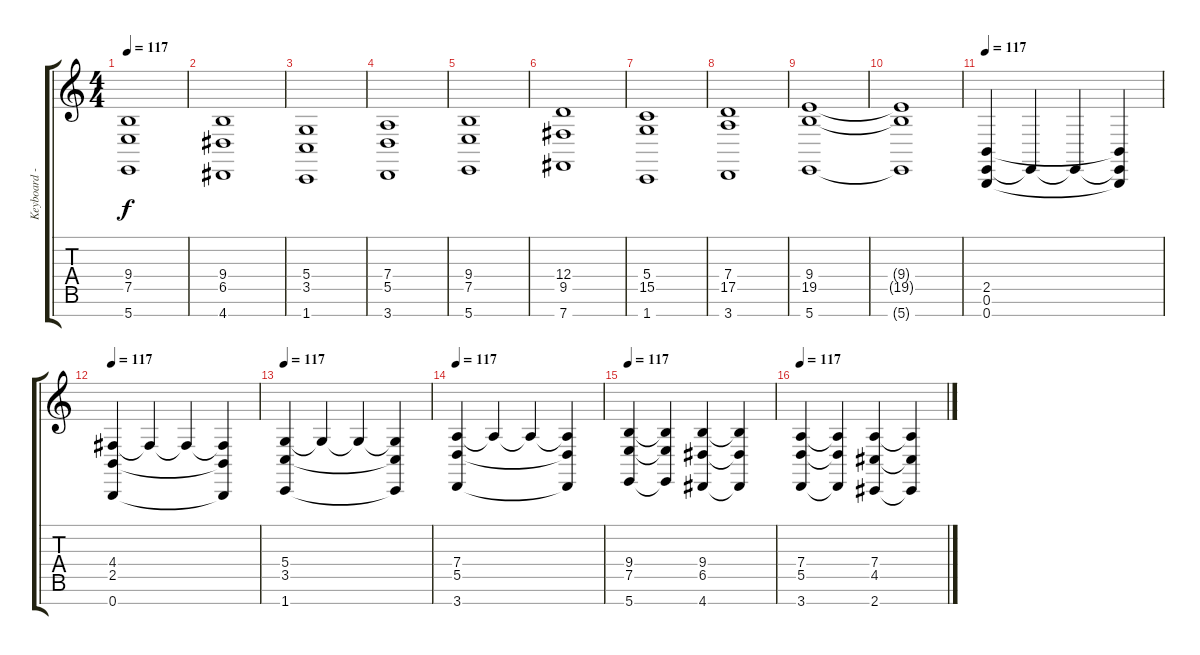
\track ("Keyboard - Recorded" "Keyboard -") {instrument accordion}
\staff {score tabs}
\tuning (E4 B3 G3 D3 A2 E2 B1) {hide}
\ts (4 4)
\tempo 117
\clef g2
\ks c
(9.4 7.5 5.7).1{dy f} |
(9.4 6.5 4.7).1 |
(5.4 3.5 1.7).1 |
(7.4 5.5 3.7).1 |
(9.4 7.5 5.7).1 |
(12.4 9.5 7.7).1 |
(5.4 15.5 1.7).1 |
(7.4 17.5 3.7).1 |
(9.4 19.5 5.7).1 |
(9.4{t} 19.5{t} 5.7{t}).1 |
\tempo 117
(2.5 0.6 0.7).4 0.6{t}.4 0.6{t}.4 (2.5{t} 0.6{t} 0.7{t}).4 |
\tempo 117
(4.4 2.5 0.7).4 4.4{t}.4 4.4{t}.4 (4.4{t} 2.5{t} 0.7{t}).4 |
\tempo 117
(5.4 3.5 1.7).4 5.4{t}.4 5.4{t}.4 (5.4{t} 3.5{t} 1.7{t}).4 |
\tempo 117
(7.4 5.5 3.7).4 7.4{t}.4 7.4{t}.4 (7.4{t} 5.5{t} 3.7{t}).4 |
\tempo 117
(9.4 7.5 5.7).4 (9.4{t} 7.5{t} 5.7{t}).4 (9.4 6.5 4.7).4 (9.4{t} 6.5{t} 4.7{t}).4 |
\tempo 117
(7.4 5.5 3.7).4 (7.4{t} 5.5{t} 3.7{t}).4 (7.4 4.5 2.7).4 (7.4{t} 4.5{t} 2.7{t}).4
